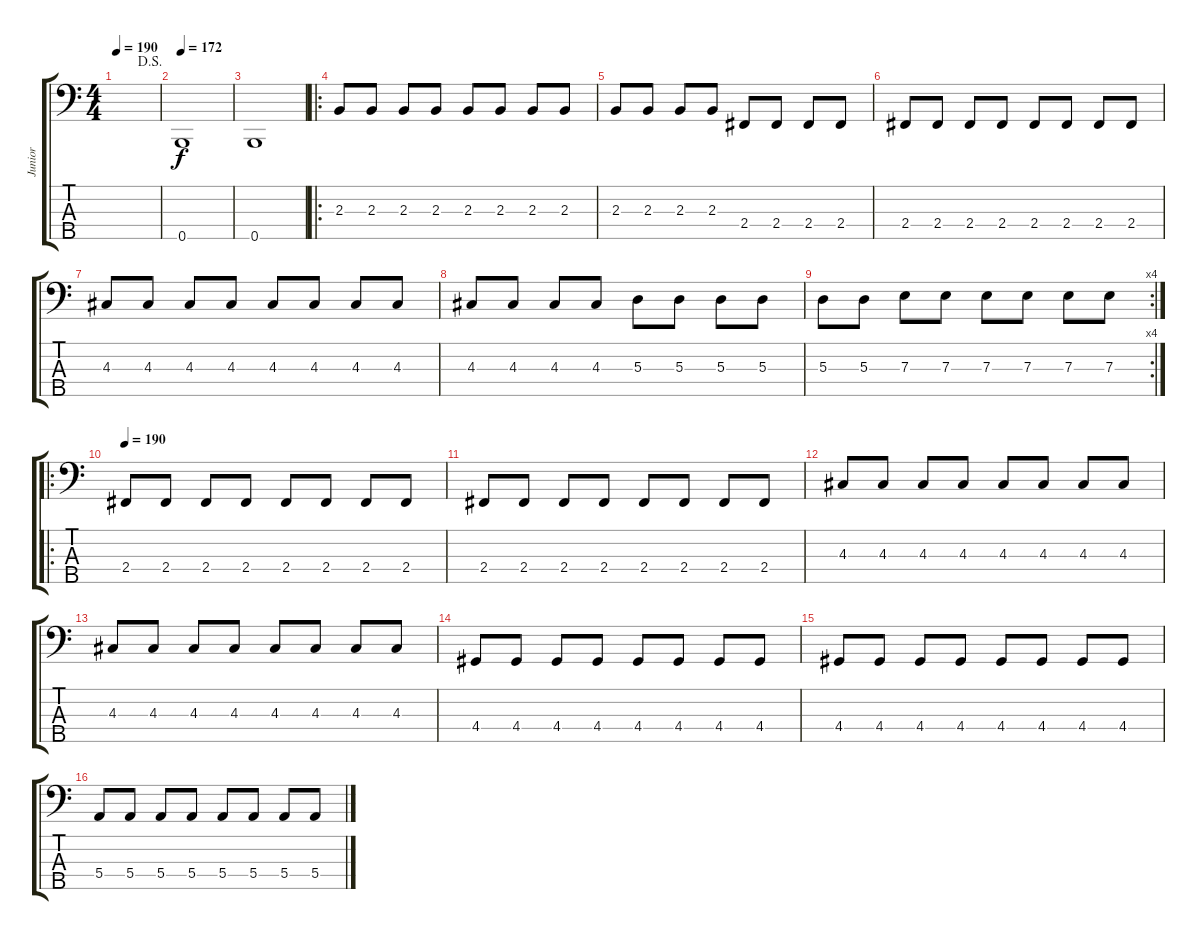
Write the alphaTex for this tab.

\track ("Junior" "Junior") {instrument electricbasspick}
\staff {score tabs}
\tuning (G2 D2 A1 E1 B0) {hide}
\ts (4 4)
\jump dalsegno
\tempo 190
\clef f4
\ks c
|
\tempo 172
0.5.1 |
0.5.1 |
\ro
2.3.8 2.3.8 2.3.8 2.3.8 2.3.8 2.3.8 2.3.8 2.3.8 |
2.3.8 2.3.8 2.3.8 2.3.8 2.4.8 2.4.8 2.4.8 2.4.8 |
2.4.8 2.4.8 2.4.8 2.4.8 2.4.8 2.4.8 2.4.8 2.4.8 |
4.3.8 4.3.8 4.3.8 4.3.8 4.3.8 4.3.8 4.3.8 4.3.8 |
4.3.8 4.3.8 4.3.8 4.3.8 5.3.8 5.3.8 5.3.8 5.3.8 |
\rc 4
5.3.8 5.3.8 7.3.8 7.3.8 7.3.8 7.3.8 7.3.8 7.3.8 |
\ro
\tempo 190
2.4.8 2.4.8 2.4.8 2.4.8 2.4.8 2.4.8 2.4.8 2.4.8 |
2.4.8 2.4.8 2.4.8 2.4.8 2.4.8 2.4.8 2.4.8 2.4.8 |
4.3.8 4.3.8 4.3.8 4.3.8 4.3.8 4.3.8 4.3.8 4.3.8 |
4.3.8 4.3.8 4.3.8 4.3.8 4.3.8 4.3.8 4.3.8 4.3.8 |
4.4.8 4.4.8 4.4.8 4.4.8 4.4.8 4.4.8 4.4.8 4.4.8 |
4.4.8 4.4.8 4.4.8 4.4.8 4.4.8 4.4.8 4.4.8 4.4.8 |
5.4.8 5.4.8 5.4.8 5.4.8 5.4.8 5.4.8 5.4.8 5.4.8
